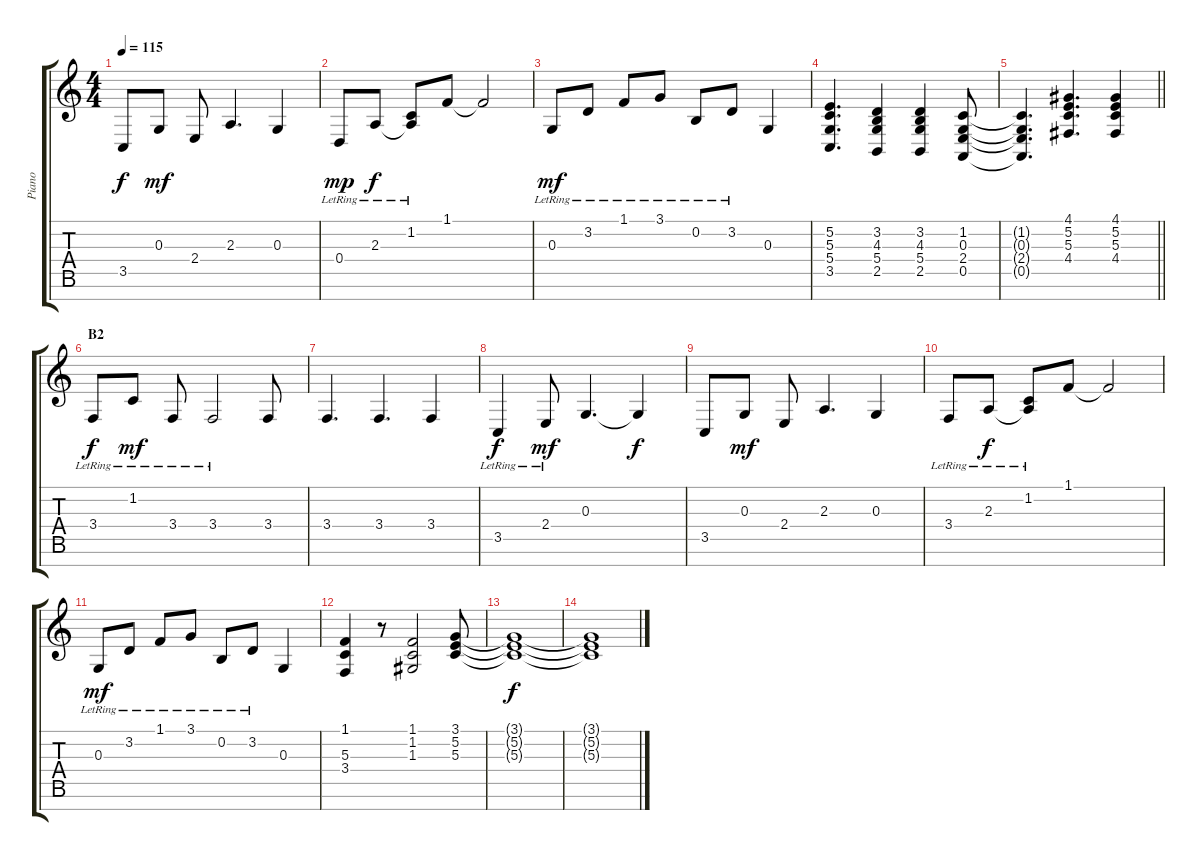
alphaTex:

\track ("Piano" "Piano") {instrument acousticgrandpiano}
\staff {score tabs}
\tuning (E4 B3 G3 D3 A2 E2 B1) {hide}
\ts (4 4)
\tempo 115
\clef g2
\ks c
3.5.8{dy f} 0.3.8{dy mf} 2.4.8 2.3.4{d} 0.3.4 |
0.4{lr}.8{dy mp} 2.3{lr}.8{dy f} (1.2{lr} 2.3{t}).8 1.1.8 1.1{t}.2 |
0.3{lr}.8{dy mf} 3.2{lr}.8 1.1{lr}.8 3.1{lr}.8 0.2{lr}.8 3.2{lr}.8 0.3.4 |
(5.2 5.3 5.4 3.5).4{d} (3.2 4.3 5.4 2.5).4 (3.2 4.3 5.4 2.5).4 (1.2 0.3 2.4 0.5).8 |
\barLineRight lightlight
(1.2{t} 0.3{t} 2.4{t} 0.5{t}).4{d} (4.1 5.2 5.3 4.4).4{d} (4.1 5.2 5.3 4.4).4 |
\section ("" "B2")
3.4{lr}.8{dy f} 1.2{lr}.8{dy mf} 3.4{lr}.8 3.4{lr}.2 3.4.8 |
3.4.4{d} 3.4.4{d} 3.4.4 |
3.5{lr}.4{dy f} 2.4{lr}.8{dy mf} 0.3.4{d} 0.3{t}.4{dy f} |
3.5.8 0.3.8{dy mf} 2.4.8 2.3.4{d} 0.3.4 |
3.4{lr}.8 2.3{lr}.8{dy f} (1.2{lr} 2.3{t}).8 1.1.8 1.1{t}.2 |
0.3{lr}.8{dy mf} 3.2{lr}.8 1.1{lr}.8 3.1{lr}.8 0.2{lr}.8 3.2{lr}.8 0.3.4 |
(1.1 5.3 3.4).4 r.8 (1.1 1.2 1.3).2 (3.1 5.2 5.3).8 |
(3.1{t} 5.2{t} 5.3{t}).1{dy f} |
(3.1{t} 5.2{t} 5.3{t}).1
